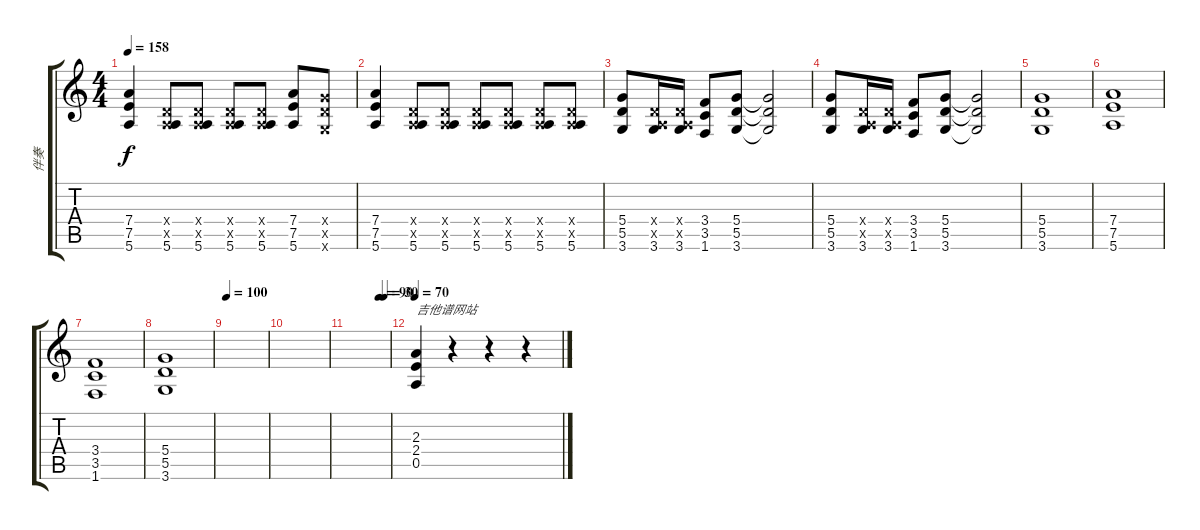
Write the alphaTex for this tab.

\track ("伴奏" "伴奏") {instrument distortionguitar}
\staff {score tabs}
\tuning (E4 B3 G3 D3 A2 E2) {hide}
\ts (4 4)
\tempo 158
\clef g2
\ks c
(7.4 7.5 5.6).4{dy f} (0.4{x} 0.5{x} 5.6).8 (0.4{x} 0.5{x} 5.6).8 (0.4{x} 0.5{x} 5.6).8 (0.4{x} 0.5{x} 5.6).8 (7.4 7.5 5.6).8 (5.4{x} 5.5{x} 3.6{x}).8 |
(7.4 7.5 5.6).4 (0.4{x} 0.5{x} 5.6).8 (0.4{x} 0.5{x} 5.6).8 (0.4{x} 0.5{x} 5.6).8 (0.4{x} 0.5{x} 5.6).8 (0.4{x} 0.5{x} 5.6).8 (0.4{x} 0.5{x} 5.6).8 |
(5.4 5.5 3.6).8 (0.4{x} 0.5{x} 3.6).16 (0.4{x} 0.5{x} 3.6).16 (3.4 3.5 1.6).8 (5.4 5.5 3.6).8 (5.4{t} 5.5{t} 3.6{t}).2 |
(5.4 5.5 3.6).8 (0.4{x} 0.5{x} 3.6).16 (0.4{x} 0.5{x} 3.6).16 (3.4 3.5 1.6).8 (5.4 5.5 3.6).8 (5.4{t} 5.5{t} 3.6{t}).2 |
(5.4 5.5 3.6).1 |
(7.4 7.5 5.6).1 |
(3.4 3.5 1.6).1 |
(5.4 5.5 3.6).1 |
\tempo 100
|
|
\tempo (30 0.875)
\tempo (90 0.75)
|
\tempo 70
(2.3 2.4 0.5).4{txt "吉他谱网站"} r.4 r.4 r.4
